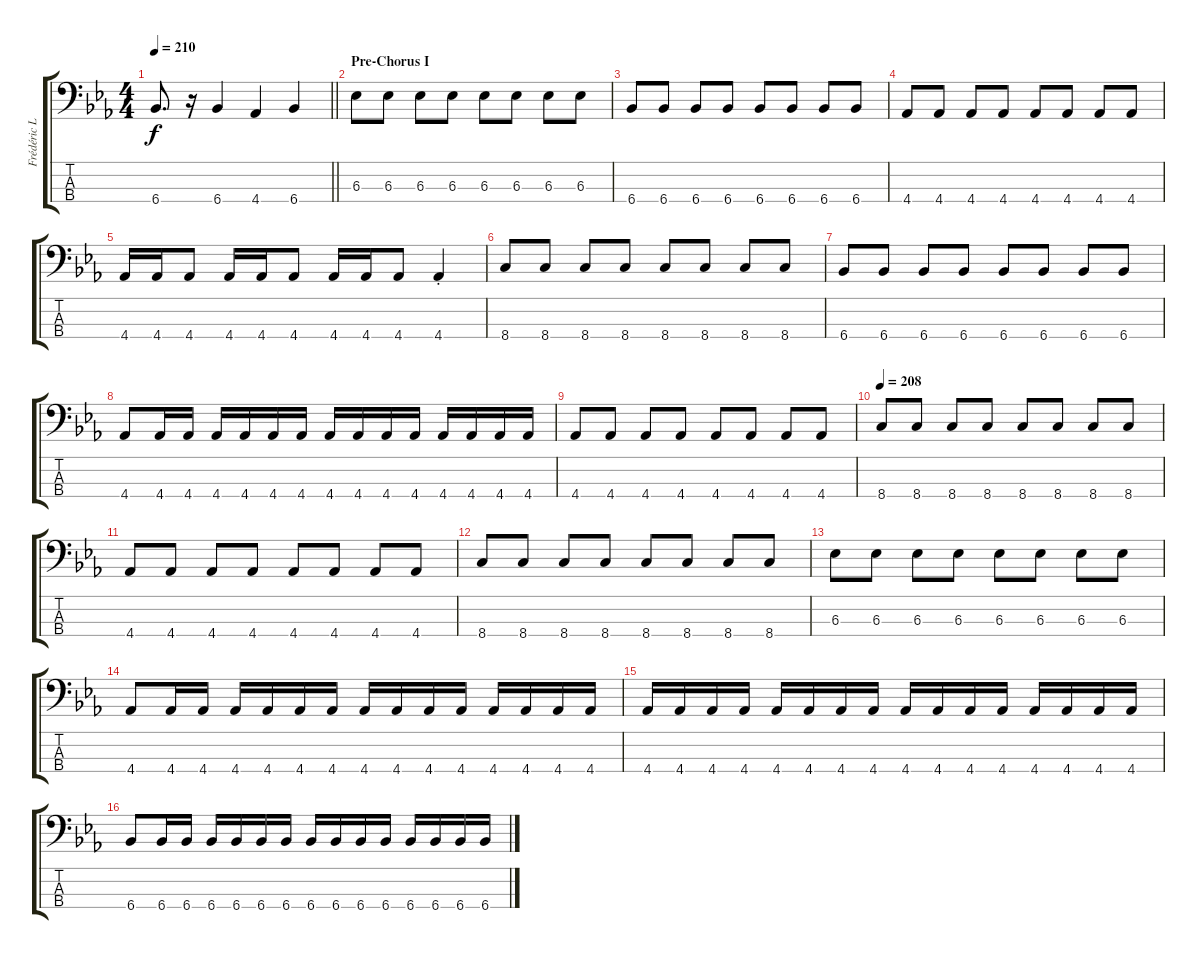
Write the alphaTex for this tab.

\track ("Frédéric Leclercq (Bass)" "Frédéric L") {instrument electricbasspick}
\staff {score tabs}
\tuning (G2 D2 A1 E1) {hide}
\ts (4 4)
\tempo 210
\clef f4
\barLineRight lightlight
\ks eb
6.4.8{d dy f} r.16 6.4.4 4.4.4 6.4.4 |
\section ("" "Pre-Chorus I")
6.3.8 6.3.8 6.3.8 6.3.8 6.3.8 6.3.8 6.3.8 6.3.8 |
6.4.8 6.4.8 6.4.8 6.4.8 6.4.8 6.4.8 6.4.8 6.4.8 |
4.4.8 4.4.8 4.4.8 4.4.8 4.4.8 4.4.8 4.4.8 4.4.8 |
4.4.16 4.4.16 4.4.8 4.4.16 4.4.16 4.4.8 4.4.16 4.4.16 4.4.8 4.4{st}.4 |
8.4.8 8.4.8 8.4.8 8.4.8 8.4.8 8.4.8 8.4.8 8.4.8 |
6.4.8 6.4.8 6.4.8 6.4.8 6.4.8 6.4.8 6.4.8 6.4.8 |
4.4.8 4.4.16 4.4.16 4.4.16 4.4.16 4.4.16 4.4.16 4.4.16 4.4.16 4.4.16 4.4.16 4.4.16 4.4.16 4.4.16 4.4.16 |
4.4.8 4.4.8 4.4.8 4.4.8 4.4.8 4.4.8 4.4.8 4.4.8 |
\tempo 208
8.4.8 8.4.8 8.4.8 8.4.8 8.4.8 8.4.8 8.4.8 8.4.8 |
4.4.8 4.4.8 4.4.8 4.4.8 4.4.8 4.4.8 4.4.8 4.4.8 |
8.4.8 8.4.8 8.4.8 8.4.8 8.4.8 8.4.8 8.4.8 8.4.8 |
6.3.8 6.3.8 6.3.8 6.3.8 6.3.8 6.3.8 6.3.8 6.3.8 |
4.4.8 4.4.16 4.4.16 4.4.16 4.4.16 4.4.16 4.4.16 4.4.16 4.4.16 4.4.16 4.4.16 4.4.16 4.4.16 4.4.16 4.4.16 |
4.4.16 4.4.16 4.4.16 4.4.16 4.4.16 4.4.16 4.4.16 4.4.16 4.4.16 4.4.16 4.4.16 4.4.16 4.4.16 4.4.16 4.4.16 4.4.16 |
6.4.8 6.4.16 6.4.16 6.4.16 6.4.16 6.4.16 6.4.16 6.4.16 6.4.16 6.4.16 6.4.16 6.4.16 6.4.16 6.4.16 6.4.16
